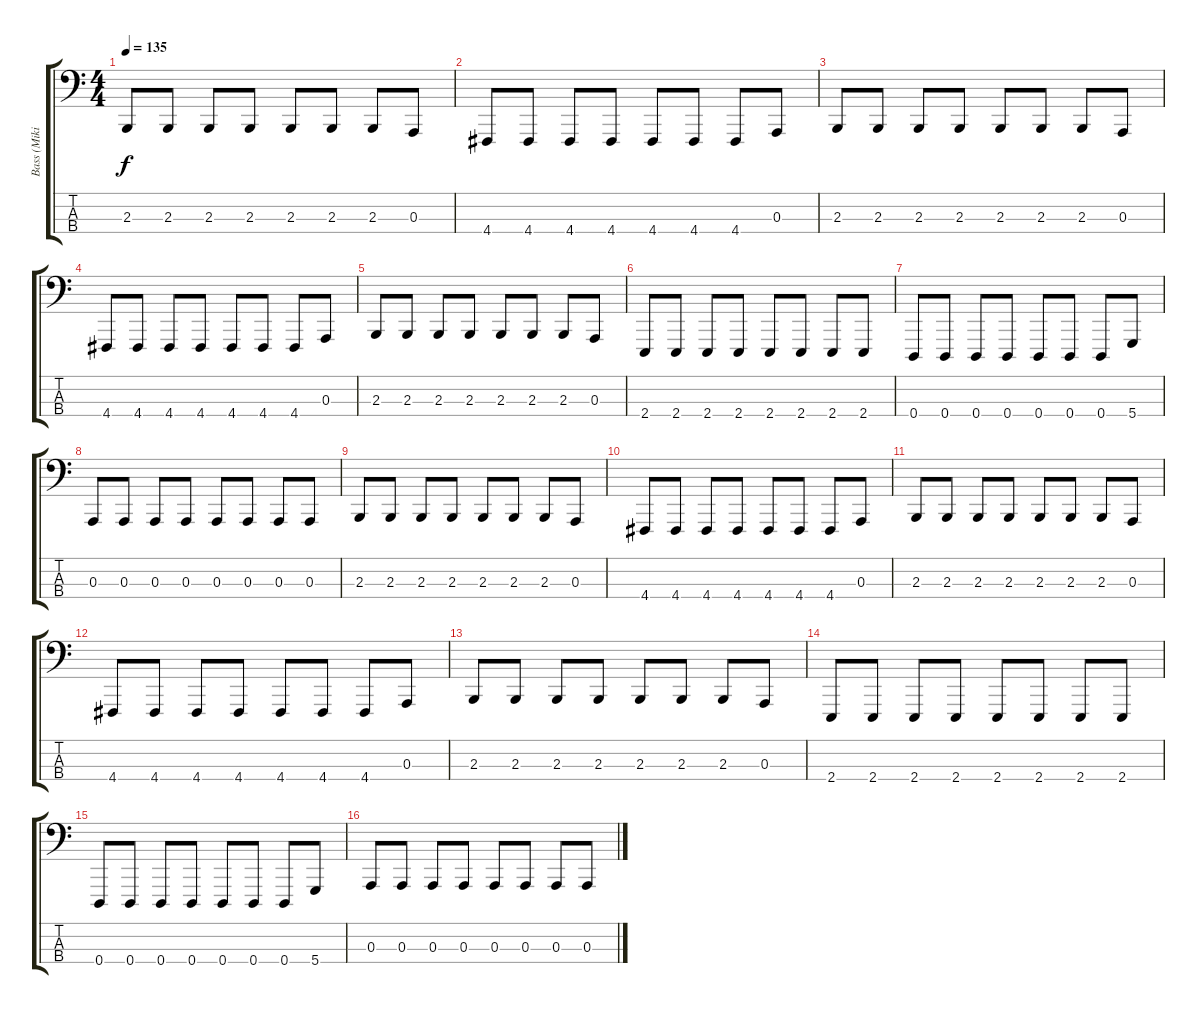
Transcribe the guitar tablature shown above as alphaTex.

\track ("Bass (Miki)" "Bass (Miki") {instrument synthbrass1}
\staff {score tabs}
\tuning (G2 D2 A1 D1) {hide}
\ts (4 4)
\tempo 135
\clef f4
\ks c
2.3.8{dy f} 2.3.8 2.3.8 2.3.8 2.3.8 2.3.8 2.3.8 0.3.8 |
4.4.8 4.4.8 4.4.8 4.4.8 4.4.8 4.4.8 4.4.8 0.3.8 |
2.3.8 2.3.8 2.3.8 2.3.8 2.3.8 2.3.8 2.3.8 0.3.8 |
4.4.8 4.4.8 4.4.8 4.4.8 4.4.8 4.4.8 4.4.8 0.3.8 |
2.3.8 2.3.8 2.3.8 2.3.8 2.3.8 2.3.8 2.3.8 0.3.8 |
2.4.8 2.4.8 2.4.8 2.4.8 2.4.8 2.4.8 2.4.8 2.4.8 |
0.4.8 0.4.8 0.4.8 0.4.8 0.4.8 0.4.8 0.4.8 5.4.8 |
0.3.8 0.3.8 0.3.8 0.3.8 0.3.8 0.3.8 0.3.8 0.3.8 |
2.3.8 2.3.8 2.3.8 2.3.8 2.3.8 2.3.8 2.3.8 0.3.8 |
4.4.8 4.4.8 4.4.8 4.4.8 4.4.8 4.4.8 4.4.8 0.3.8 |
2.3.8 2.3.8 2.3.8 2.3.8 2.3.8 2.3.8 2.3.8 0.3.8 |
4.4.8 4.4.8 4.4.8 4.4.8 4.4.8 4.4.8 4.4.8 0.3.8 |
2.3.8 2.3.8 2.3.8 2.3.8 2.3.8 2.3.8 2.3.8 0.3.8 |
2.4.8 2.4.8 2.4.8 2.4.8 2.4.8 2.4.8 2.4.8 2.4.8 |
0.4.8 0.4.8 0.4.8 0.4.8 0.4.8 0.4.8 0.4.8 5.4.8 |
0.3.8 0.3.8 0.3.8 0.3.8 0.3.8 0.3.8 0.3.8 0.3.8
